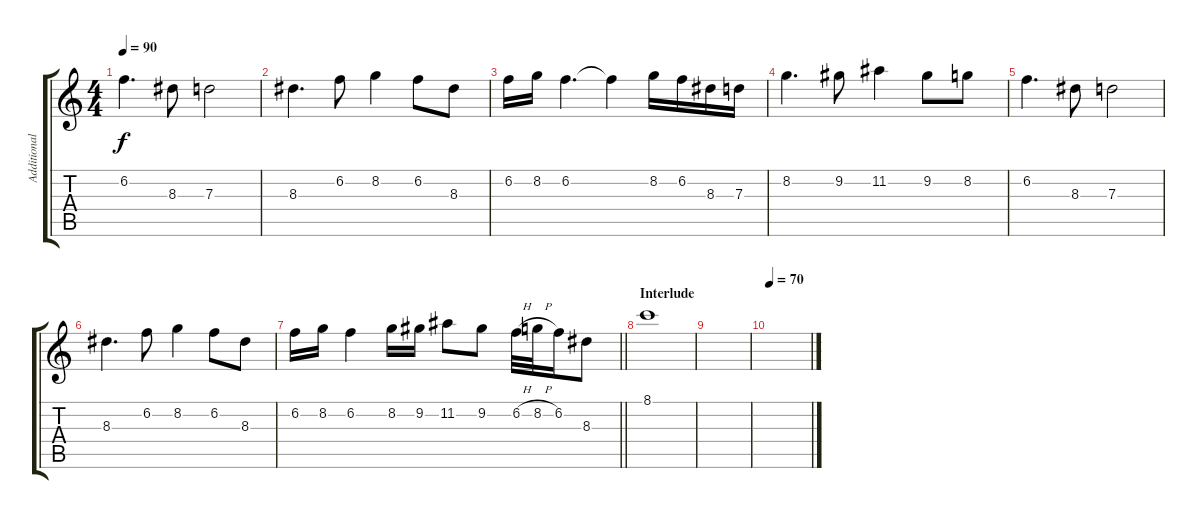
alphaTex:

\track ("Additional Guitar" "Additional") {instrument overdrivenguitar}
\staff {score tabs}
\tuning (E4 B3 G3 D3 A2 E2) {hide}
\ts (4 4)
\tempo 90
\clef g2
\ks c
6.2.4{d dy f} 8.3.8 7.3.2 |
8.3.4{d} 6.2.8 8.2.4 6.2.8 8.3.8 |
6.2.16 8.2.16 6.2.4{d} 6.2{t}.4 8.2.16 6.2.16 8.3.16 7.3.16 |
8.2.4{d} 9.2.8 11.2.4 9.2.8 8.2.8 |
6.2.4{d} 8.3.8 7.3.2 |
8.3.4{d} 6.2.8 8.2.4 6.2.8 8.3.8 |
\barLineRight lightlight
6.2.16 8.2.16 6.2.4 8.2.16 9.2.16 11.2.8 9.2.8 6.2{h}.32 8.2{h}.32 6.2.16 8.3.8 |
\section ("" "Interlude")
8.1.1 |
|
\tempo 70
